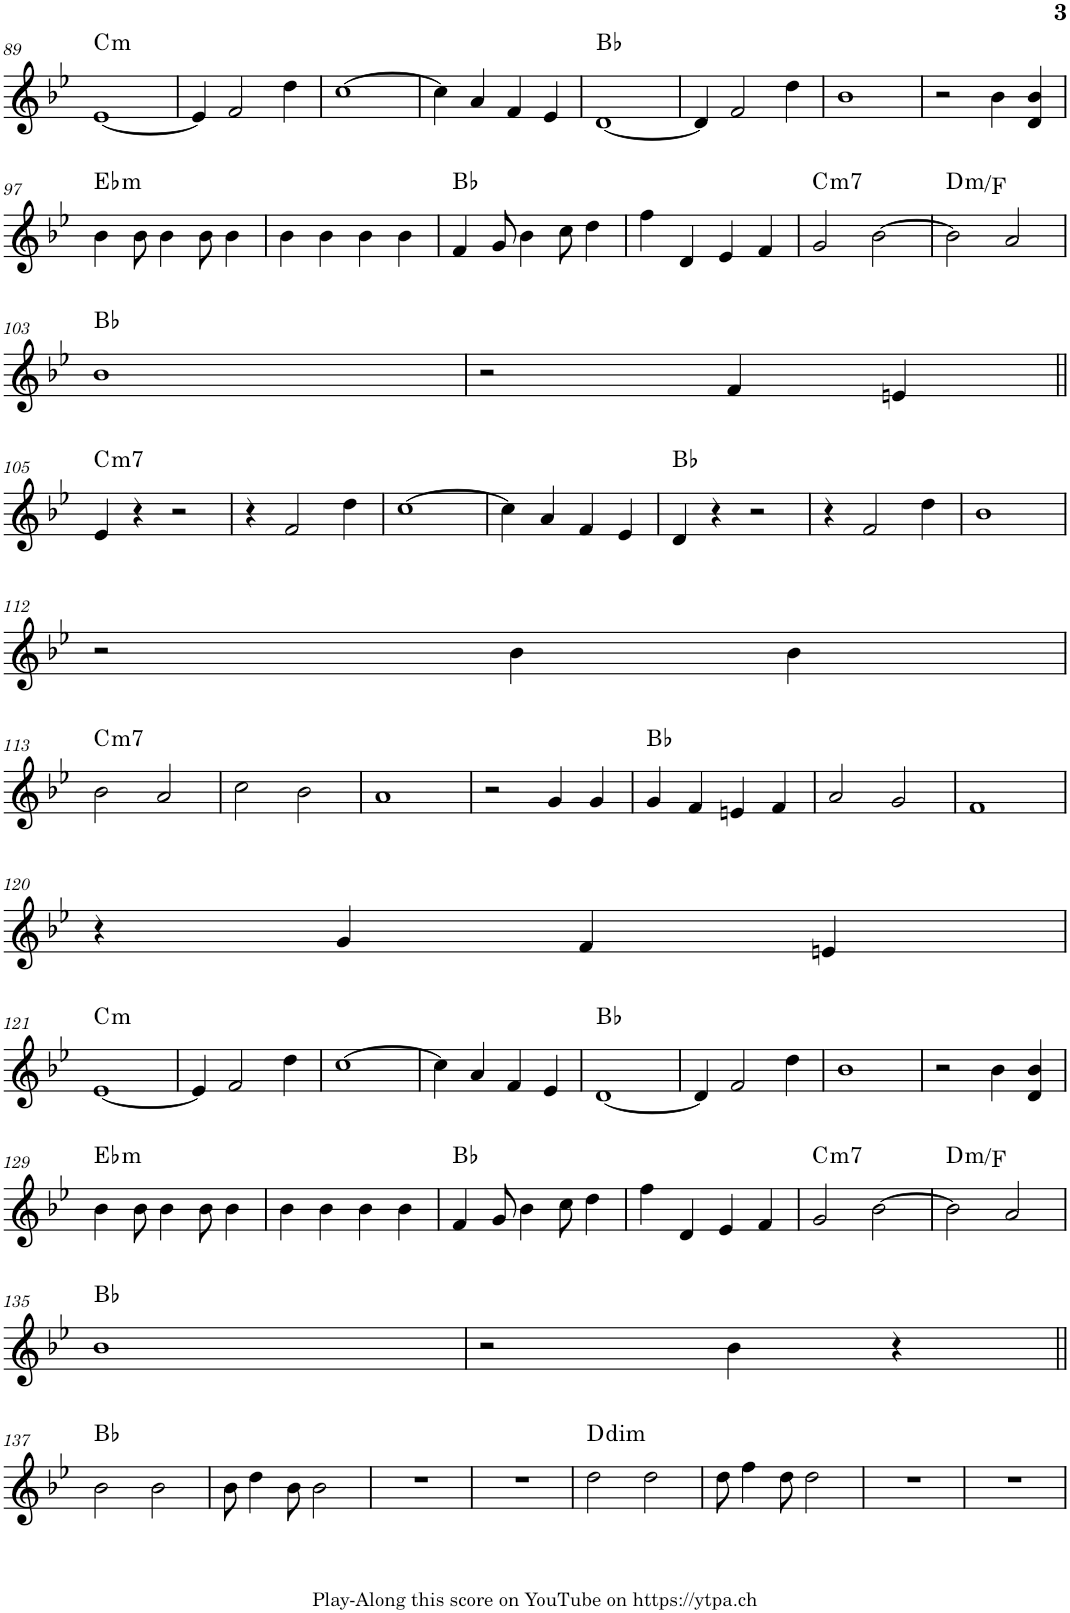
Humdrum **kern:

**kern	**harte
*part1	*part1
*staff1	*
*I"Piano	*
*I'Pno.	*
!!LO:PB:g=z
*clefG2	*
*k[b-e-]	*
*M2/2	*
*met(c|)	*
=89	=89
!	!LO:H:kt=m
[1e-	C:min
=90	=90
4e-/]	.
2f/	.
4dd\	.
=91	=91
[1cc	.
=92	=92
4cc\]	.
4a/	.
4f/	.
4e-/	.
=93	=93
[1d	Bb:maj
=94	=94
4d/]	.
2f/	.
4dd\	.
=95	=95
1b-	.
=96	=96
2r	.
4b-\	.
4d/ 4b-/	.
!!LO:LB:g=z
=97	=97
!	!LO:H:kt=m
4b-\	Eb:min
8b-\	.
4b-\	.
8b-\	.
4b-\	.
=98	=98
4b-\	.
4b-\	.
4b-\	.
4b-\	.
=99	=99
4f/	Bb:maj
8g/	.
4b-\	.
8cc\	.
4dd\	.
=100	=100
4ff\	.
4d/	.
4e-/	.
4f/	.
=101	=101
!	!LO:H:kt=m7
2g/	C:min7
[2b-\	.
=102	=102
!	!LO:H:kt=m
2b-\]	D:min/b3
2a/	.
!!LO:LB:g=z
=103	=103
1b-	Bb:maj
=104	=104
2r	.
4f/	.
4en/	.
!!LO:LB:g=z
=105||	=105||
!	!LO:H:kt=m7
4e-/	C:min7
4r	.
2r	.
=106	=106
4r	.
2f/	.
4dd\	.
=107	=107
[1cc	.
=108	=108
4cc\]	.
4a/	.
4f/	.
4e-/	.
=109	=109
4d/	Bb:maj
4r	.
2r	.
=110	=110
4r	.
2f/	.
4dd\	.
=111	=111
1b-	.
!!LO:LB:g=z
=112	=112
2r	.
4b-\	.
4b-\	.
!!LO:LB:g=z
=113	=113
!	!LO:H:kt=m7
2b-\	C:min7
2a/	.
=114	=114
2cc\	.
2b-\	.
=115	=115
1a	.
=116	=116
2r	.
4g/	.
4g/	.
=117	=117
4g/	Bb:maj
4f/	.
4en/	.
4f/	.
=118	=118
2a/	.
2g/	.
=119	=119
1f	.
!!LO:LB:g=z
=120	=120
4r	.
4g/	.
4f/	.
4en/	.
!!LO:LB:g=z
=121	=121
!	!LO:H:kt=m
[1e-	C:min
=122	=122
4e-/]	.
2f/	.
4dd\	.
=123	=123
[1cc	.
=124	=124
4cc\]	.
4a/	.
4f/	.
4e-/	.
=125	=125
[1d	Bb:maj
=126	=126
4d/]	.
2f/	.
4dd\	.
=127	=127
1b-	.
=128	=128
2r	.
4b-\	.
4d/ 4b-/	.
!!LO:LB:g=z
=129	=129
!	!LO:H:kt=m
4b-\	Eb:min
8b-\	.
4b-\	.
8b-\	.
4b-\	.
=130	=130
4b-\	.
4b-\	.
4b-\	.
4b-\	.
=131	=131
4f/	Bb:maj
8g/	.
4b-\	.
8cc\	.
4dd\	.
=132	=132
4ff\	.
4d/	.
4e-/	.
4f/	.
=133	=133
!	!LO:H:kt=m7
2g/	C:min7
[2b-\	.
=134	=134
!	!LO:H:kt=m
2b-\]	D:min/b3
2a/	.
!!LO:LB:g=z
=135	=135
1b-	Bb:maj
=136	=136
2r	.
4b-\	.
4r	.
!!LO:LB:g=z
=137||	=137||
2b-\	Bb:maj
2b-\	.
=138	=138
8b-\	.
4dd\	.
8b-\	.
2b-\	.
=139	=139
1r	.
=140	=140
1r	.
=141	=141
!	!LO:H:kt=dim
2dd\	D:dim
2dd\	.
=142	=142
8dd\	.
4ff\	.
8dd\	.
2dd\	.
=143	=143
1r	.
=144	=144
1r	.
=	=
*-	*-
